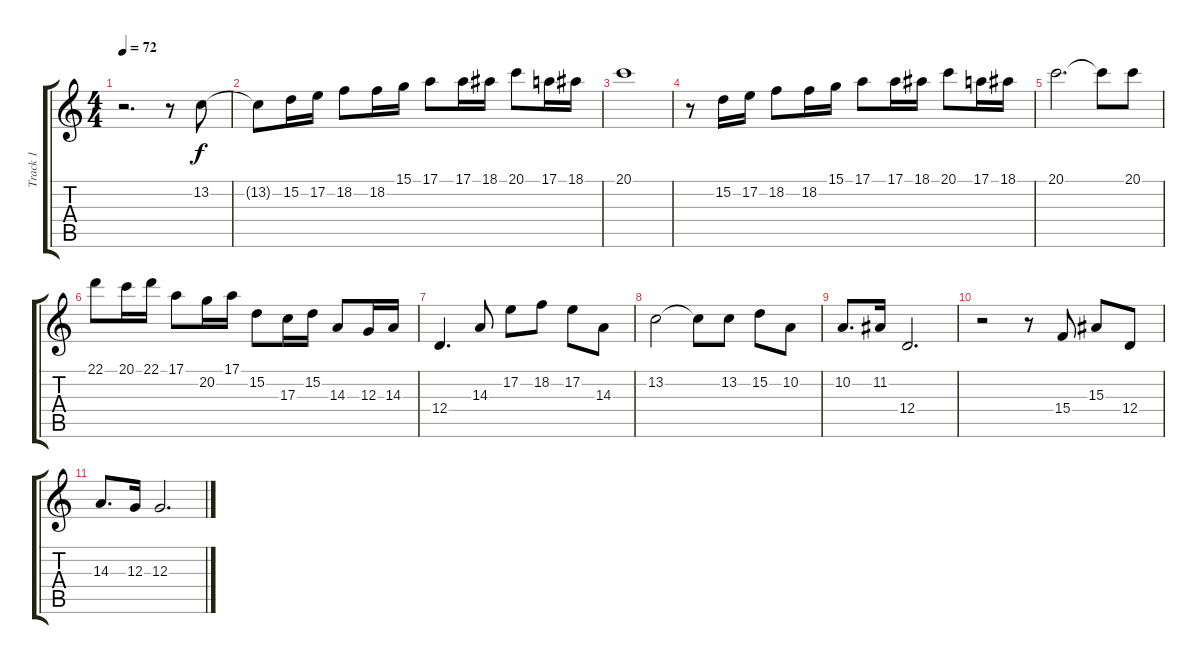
\track ("Track 1" "Track 1") {instrument marimba}
\staff {score tabs}
\tuning (E4 B3 G3 D3 A2 E2) {hide}
\ts (4 4)
\tempo 72
\clef g2
\ks c
r.2{d dy f} r.8 13.2.8 |
13.2{t}.8 15.2.16 17.2.16 18.2.8 18.2.16 15.1.16 17.1.8 17.1.16 18.1.16 20.1.8 17.1.16 18.1.16 |
20.1.1 |
r.8 15.2.16 17.2.16 18.2.8 18.2.16 15.1.16 17.1.8 17.1.16 18.1.16 20.1.8 17.1.16 18.1.16 |
20.1.2{d} 20.1{t}.8 20.1.8 |
22.1.8 20.1.16 22.1.16 17.1.8 20.2.16 17.1.16 15.2.8 17.3.16 15.2.16 14.3.8 12.3.16 14.3.16 |
12.4.4{d} 14.3.8 17.2.8 18.2.8 17.2.8 14.3.8 |
13.2.2 13.2{t}.8 13.2.8 15.2.8 10.2.8 |
10.2.8{d} 11.2.16 12.4.2{d} |
r.2 r.8 15.4.8 15.3.8 12.4.8 |
14.3.8{d} 12.3.16 12.3.2{d}
